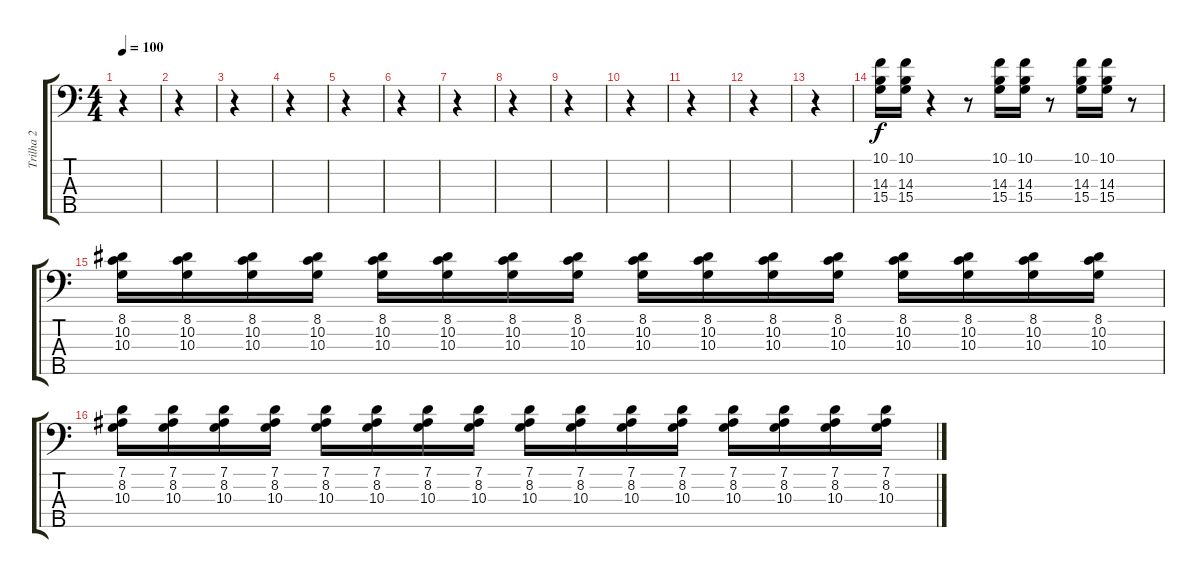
\track ("Trilha 2" "Trilha 2") {instrument distortionguitar}
\staff {score tabs}
\tuning (G2 D2 A1 E1 B0) {hide}
\ts (4 4)
\tempo 100
\clef f4
\ks c
r.4{dy f instrument distortionguitar} |
r.4 |
r.4 |
r.4 |
r.4 |
r.4 |
r.4 |
r.4 |
r.4 |
r.4 |
r.4 |
r.4 |
r.4 |
(10.1 14.3 15.4).16 (10.1 14.3 15.4).16 r.4 r.8 (10.1 14.3 15.4).16 (10.1 14.3 15.4).16 r.8 (10.1 14.3 15.4).16 (10.1 14.3 15.4).16 r.8 |
(8.1 10.2 10.3).16 (8.1 10.2 10.3).16 (8.1 10.2 10.3).16 (8.1 10.2 10.3).16 (8.1 10.2 10.3).16 (8.1 10.2 10.3).16 (8.1 10.2 10.3).16 (8.1 10.2 10.3).16 (8.1 10.2 10.3).16 (8.1 10.2 10.3).16 (8.1 10.2 10.3).16 (8.1 10.2 10.3).16 (8.1 10.2 10.3).16 (8.1 10.2 10.3).16 (8.1 10.2 10.3).16 (8.1 10.2 10.3).16 |
(7.1 8.2 10.3).16 (7.1 8.2 10.3).16 (7.1 8.2 10.3).16 (7.1 8.2 10.3).16 (7.1 8.2 10.3).16 (7.1 8.2 10.3).16 (7.1 8.2 10.3).16 (7.1 8.2 10.3).16 (7.1 8.2 10.3).16 (7.1 8.2 10.3).16 (7.1 8.2 10.3).16 (7.1 8.2 10.3).16 (7.1 8.2 10.3).16 (7.1 8.2 10.3).16 (7.1 8.2 10.3).16 (7.1 8.2 10.3).16
